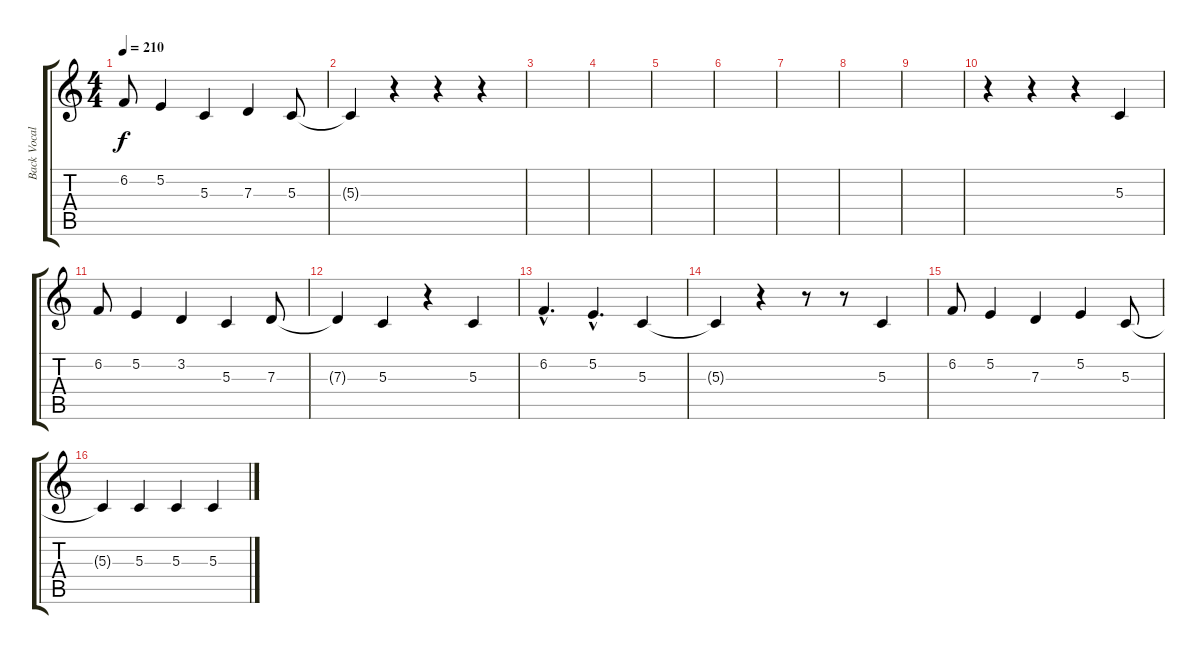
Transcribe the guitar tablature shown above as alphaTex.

\track ("Back Vocals" "Back Vocal") {instrument clarinet}
\staff {score tabs}
\tuning (E4 B3 G3 D3 A2 E2) {hide}
\ts (4 4)
\tempo 210
\clef g2
\ks c
6.2.8{dy f} 5.2.4 5.3.4 7.3.4 5.3.8 |
5.3{t}.4 r.4 r.4 r.4 |
|
|
|
|
|
|
|
r.4 r.4 r.4 5.3.4 |
6.2.8 5.2.4 3.2.4 5.3.4 7.3.8 |
7.3{t}.4 5.3.4 r.4 5.3.4 |
6.2{hac}.4{d} 5.2{hac}.4{d} 5.3.4 |
5.3{t}.4 r.4 r.8 r.8 5.3.4 |
6.2.8 5.2.4 7.3.4 5.2.4 5.3.8 |
5.3{t}.4 5.3.4 5.3.4 5.3.4
